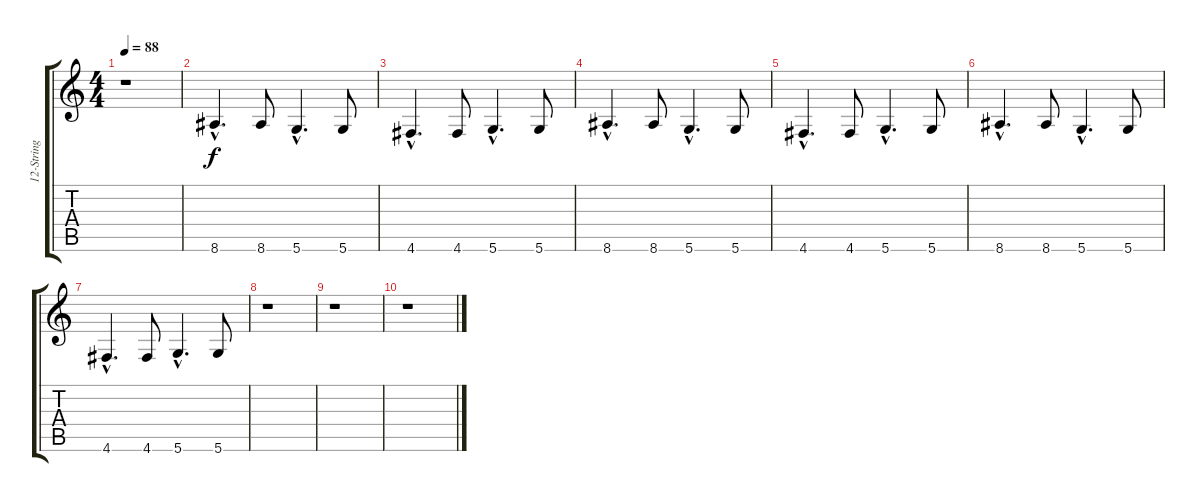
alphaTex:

\track ("12-String" "12-String") {instrument distortionguitar}
\staff {score tabs}
\tuning (E4 B3 G3 D3 A2 D2) {hide}
\ts (4 4)
\tempo 88
\clef g2
\ks c
r.1{dy f} |
8.6{hac}.4{d} 8.6.8 5.6{hac}.4{d} 5.6.8 |
4.6{hac}.4{d} 4.6.8 5.6{hac}.4{d} 5.6.8 |
8.6{hac}.4{d} 8.6.8 5.6{hac}.4{d} 5.6.8 |
4.6{hac}.4{d} 4.6.8 5.6{hac}.4{d} 5.6.8 |
8.6{hac}.4{d} 8.6.8 5.6{hac}.4{d} 5.6.8 |
4.6{hac}.4{d} 4.6.8 5.6{hac}.4{d} 5.6.8 |
r.1 |
r.1 |
r.1
